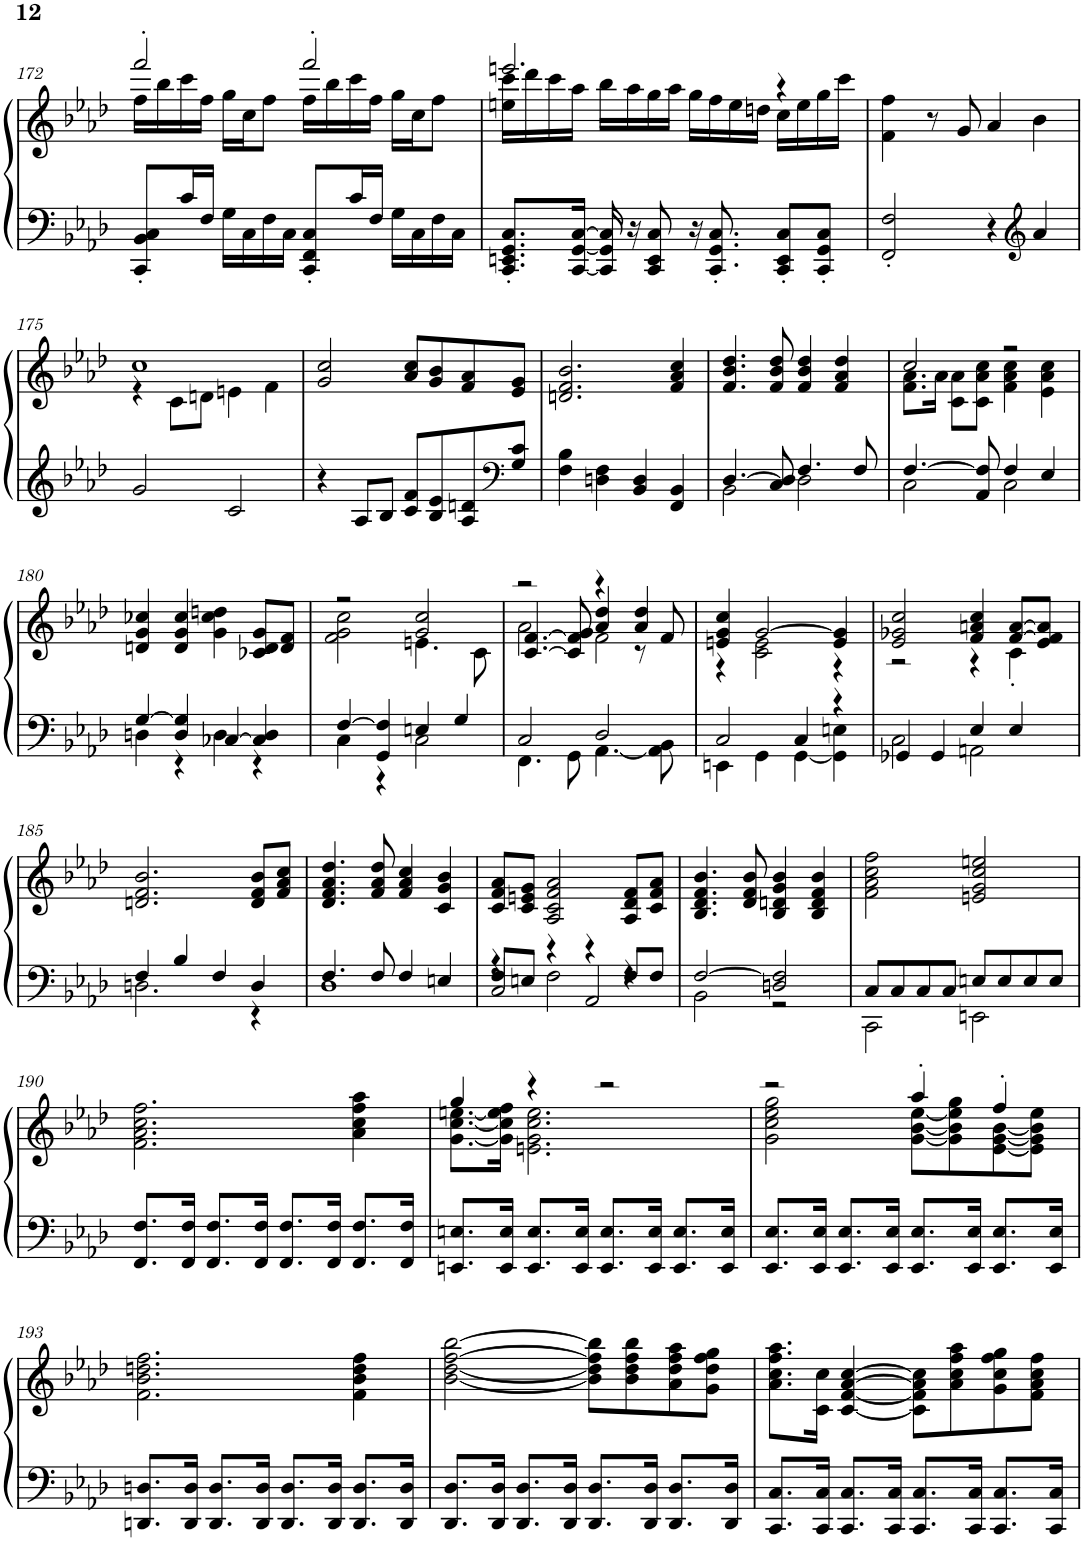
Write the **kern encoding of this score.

**kern	**kern
*part1	*part1
*staff2	*staff1
*I"Piano	*
*I'Pno.	*
!!LO:PB:g=z
*clefF4	*clefF4
*k[b-e-a-d-]	*k[b-e-a-d-]
*M4/4	*M4/4
=172	=172
*	*^
8CC/' 8BB-/' 8C/'L	2fff'/	16ff\LL
.	.	16bb-\
16c/L	.	16ccc\
16F/JJ	.	16ff\JJ
16G\LL	.	16gg\LL
16C\	.	16cc\J
16F\	.	8ff\J
16C\JJ	.	.
8CC/' 8FF/' 8C/'L	2fff'/	16ff\LL
.	.	16bb-\
16c/L	.	16ccc\
16F/JJ	.	16ff\JJ
16G\LL	.	16gg\LL
16C\	.	16cc\J
16F\	.	8ff\J
16C\JJ	.	.
=173	=173	=173
8.CC/' 8.EEn/' 8.GG/' 8.C/'L	2.eeen/	16een\ 16ccc\LL
.	.	16ddd-\
.	.	16ccc\
[16CC/ [16GG/ [16C/Jk	.	16aa-\JJ
16CC/] 16GG/] 16C/]	.	16bb-\LL
16r	.	16aa-\
8CC/ 8EE/ 8C/	.	16gg\
.	.	16aa-\JJ
16r	.	16gg\LL
8.CC/' 8.GG/' 8.C/'	.	16ff\
.	.	16ee\
.	.	16ddn\JJ
8CC/' 8EE/' 8C/'L	4r	16cc\LL
.	.	16ee\
8CC/' 8GG/' 8C/'J	.	16gg\
.	.	16ccc\JJ
*	*v	*v
=174	=174
2FF/' 2F/'	4f\ 4ff\
.	8r
.	8g/
4r	4a-/
*clefG2	*
4a-/	4b-\
!!LO:LB:g=z
=175	=175
*	*^
2g/	1cc	4r
.	.	8c\L
.	.	8dn\J
2c/	.	4en\
.	.	4f\
*	*v	*v
=176	=176
4r	2g/ 2cc/
8A-/L	.
8B-/J	.
8c/ 8f/L	8a-/ 8cc/L
8B-/ 8e-/	8g/ 8b-/
8A-/ 8dn/	8f/ 8a-/
*clefF4	*
8G/ 8c/J	8e-/ 8g/J
=177	=177
4F\ 4B-\	2.dn/ 2.f/ 2.b-/
4Dn\ 4F\	.
4BB-/ 4D/	.
4FF/ 4BB-/	4f/ 4a-/ 4cc/
=178	=178
*^	*
[4.D-/	2BB-\	4.f/ 4.b-/ 4.dd-/
8C/ 8D-/]	.	8f/ 8b-/ 8dd-/
4.F/	2D-\	4f/ 4b-/ 4dd-/
.	.	4f/ 4a-/ 4dd-/
8F/	.	.
=179	=179	=179
*	*	*^
[4.F/	2C\	2cc/	8.f\ 8.a-\L
.	.	.	16a-\Jk
.	.	.	8c\ 8a-\L
8AA-/ 8F/]	.	.	8c\ 8a-\ 8cc\J
4F/	2C\	2r	4f\ 4a-\ 4cc\
4E-/	.	.	4e-\ 4a-\ 4cc\
*	*	*v	*v
!!LO:LB:g=z
=180	=180	=180
[4G/	4Dn\	4dn/ 4g/ 4cc-X/
4D/ 4G/]	4r	4d/ 4g/ 4cc-/
[4C-X/	4D\	4g\ 4cc-\ 4ddn\
4C-/] 4D/	4r	8c-X/ 8d/ 8g/L
.	.	8d/ 8f/J
=181	=181	=181
*	*	*^
[4F/	4C\	2r	2f\ 2g\ 2cc\
4GG/ 4F/]	4r	.	.
4En/	2C\	2g/ 2cc/	4.en\
4G/	.	.	.
.	.	.	8c\
=182	=182	=182	=182
*	*	*	*^
2C/	4.FF\	2r	2a-\	[4.c/ [4.f/
.	8GG\	.	.	8c/] 8f/] 8g/
2D-/	[4.AA-\	4r	2f\	4a-/ 4dd-/
.	.	4a-/ 4dd-/	.	8r
.	8AA-\] 8BB-\	.	.	8f/
*	*	*	*v	*v
=183	=183	=183	=183
2C/	4EEn\	4en/ 4g/ 4cc/	4r
.	4GG\	[2g/	2c\ 2e\
4C/	[4GG\	.	.
4r	4GG\] 4En\	4e/ 4g/]	4r
=184	=184	=184	=184
4GG-X/	2C\	2e-/ 2g-X/ 2cc/	2r
4GG-/	.	.	.
4E-/	2AAn\	4f/ 4an/ 4cc/	4r
4E-/	.	[8f/ [8a/L	4c'\
.	.	8e-/ 8f/] 8a/]J	.
*	*	*v	*v
!!LO:LB:g=z
=185	=185	=185
4F/	2.Dn\	2.dn/ 2.f/ 2.b-/
4B-/	.	.
4F/	.	.
4D/	4r	8d/ 8f/ 8b-/L
.	.	8f/ 8a-/ 8cc/J
=186	=186	=186
4.F/	1D-	4.d-/ 4.f/ 4.a-/ 4.dd-/
8F/	.	8f/ 8a-/ 8dd-/
4F/	.	4f/ 4a-/ 4cc/
4En/	.	4c/ 4g/ 4b-/
=187	=187	=187
*	*^	*
8F/L	4r	2C/	8c/ 8f/ 8a-/L
8En/J	.	.	8c/ 8en/ 8g/J
4r	2F\	.	2A-/ 2c/ 2f/ 2a-/
4r	.	2AA-/	.
8F/L	4r	.	8A-/ 8d-/ 8f/L
8F/J	.	.	8c/ 8f/ 8a-/J
*	*v	*v	*
=188	=188	=188
[2F/	2BB-\	4.B-/ 4.d-/ 4.f/ 4.b-/
.	.	8d-/ 8f/ 8b-/
2Dn/ 2F/]	2r	4B-/ 4dn/ 4g/ 4b-/
.	.	4B-/ 4d/ 4f/ 4b-/
=189	=189	=189
8C/L	2CC\	2f\ 2a-\ 2cc\ 2ff\
8C/	.	.
8C/	.	.
8C/J	.	.
8En/L	2EEn\	2en/ 2g/ 2cc/ 2een/
8E/	.	.
8E/	.	.
8E/J	.	.
*v	*v	*
!!LO:LB:g=z
=190	=190
8.FF/ 8.F/L	2.f\ 2.a-\ 2.cc\ 2.ff\
16FF/ 16F/Jk	.
8.FF/ 8.F/L	.
16FF/ 16F/Jk	.
8.FF/ 8.F/L	.
16FF/ 16F/Jk	.
8.FF/ 8.F/L	4a-\ 4cc\ 4ff\ 4aa-\
16FF/ 16F/Jk	.
=191	=191
*	*^
8.EEn/ 8.En/L	4gg/	[8.g\ [8.cc\ [8.een\L
16EE/ 16E/Jk	.	16g\] 16cc\] 16ee\] 16ff\Jk
8.EE/ 8.E/L	4r	2.en\ 2.g\ 2.cc\ 2.ee\
16EE/ 16E/Jk	.	.
8.EE/ 8.E/L	2r	.
16EE/ 16E/Jk	.	.
8.EE/ 8.E/L	.	.
16EE/ 16E/Jk	.	.
=192	=192	=192
8.EE-/ 8.E-/L	2r	2g\ 2cc\ 2ee-\ 2gg\
16EE-/ 16E-/Jk	.	.
8.EE-/ 8.E-/L	.	.
16EE-/ 16E-/Jk	.	.
8.EE-/ 8.E-/L	4aa-'/	[8g\ [8b-\ [8ee-\L
.	.	8g\] 8b-\] 8ee-\] 8gg\
16EE-/ 16E-/Jk	.	.
8.EE-/ 8.E-/L	4ff'/	[8e-\ [8g\ [8b-\
.	.	8e-\] 8g\] 8b-\] 8ee-\J
16EE-/ 16E-/Jk	.	.
*	*v	*v
!!LO:LB:g=z
=193	=193
8.DDn/ 8.Dn/L	2.f\ 2.b-\ 2.ddn\ 2.ff\
16DD/ 16D/Jk	.
8.DD/ 8.D/L	.
16DD/ 16D/Jk	.
8.DD/ 8.D/L	.
16DD/ 16D/Jk	.
8.DD/ 8.D/L	4f\ 4b-\ 4dd\ 4ff\
16DD/ 16D/Jk	.
=194	=194
8.DD-/ 8.D-/L	[2b-\ [2dd-\ [2ff\ [2bb-\
16DD-/ 16D-/Jk	.
8.DD-/ 8.D-/L	.
16DD-/ 16D-/Jk	.
8.DD-/ 8.D-/L	8b-\] 8dd-\] 8ff\] 8bb-\]L
.	8b-\ 8dd-\ 8ff\ 8bb-\
16DD-/ 16D-/Jk	.
8.DD-/ 8.D-/L	8a-\ 8dd-\ 8ff\ 8aa-\
.	8g\ 8dd-\ 8ff\ 8gg\J
16DD-/ 16D-/Jk	.
=195	=195
8.CC/ 8.C/L	8.a-\ 8.cc\ 8.ff\ 8.aa-\L
16CC/ 16C/Jk	16c\ 16cc\Jk
8.CC/ 8.C/L	[4c/ [4f/ [4a-/ [4cc/
16CC/ 16C/Jk	.
8.CC/ 8.C/L	8c\] 8f\] 8a-\] 8cc\]L
.	8a-\ 8cc\ 8ff\ 8aa-\
16CC/ 16C/Jk	.
8.CC/ 8.C/L	8g\ 8cc\ 8ff\ 8gg\
.	8f\ 8a-\ 8cc\ 8ff\J
16CC/ 16C/Jk	.
=	=
*-	*-
